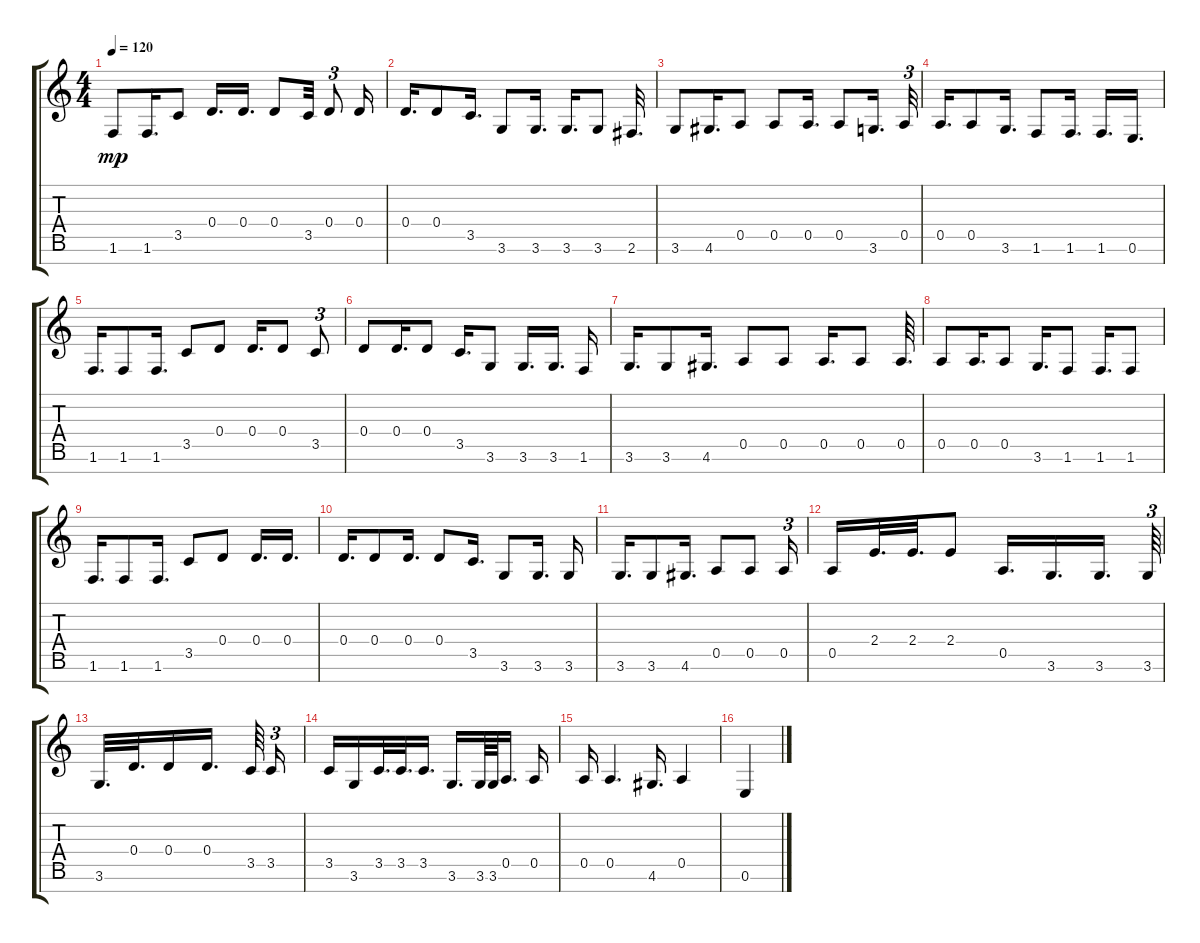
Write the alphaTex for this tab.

\track "" {instrument electricguitarjazz}
\staff {score tabs}
\tuning (E4 B3 G3 D3 A2 E2 B1) {hide}
\ts (4 4)
\tempo 120
\clef g2
\ks c
1.6.8{dy mp} 1.6.16{d} 3.5.8 0.4.16{d} 0.4.16{d} 0.4.8 3.5.32 0.4.8{tu (3 2)} 0.4.16 |
0.4.16{d} 0.4.8 3.5.16{d} 3.6.8 3.6.16{d} 3.6.16{d} 3.6.8 2.6.32{d} |
3.6.8 4.6.16{d} 0.5.8 0.5.8 0.5.16{d} 0.5.8 3.6.16{d} 0.5.32{tu (3 2)} |
0.5.16{d} 0.5.8 3.6.16{d} 1.6.8 1.6.16{d} 1.6.16{d} 0.6.16{d} |
1.6.16{d} 1.6.8 1.6.16{d} 3.5.8 0.4.8 0.4.16{d} 0.4.8 3.5.8{tu (3 2)} |
0.4.8 0.4.16{d} 0.4.8 3.5.16{d} 3.6.8 3.6.16{d} 3.6.16{d} 1.6.16 |
3.6.16{d} 3.6.8 4.6.16{d} 0.5.8 0.5.8 0.5.16{d} 0.5.8 0.5.64{d} |
0.5.8 0.5.16{d} 0.5.8 3.6.16{d} 1.6.8 1.6.16{d} 1.6.8 |
1.6.16{d} 1.6.8 1.6.16{d} 3.5.8 0.4.8 0.4.16{d} 0.4.16{d} |
0.4.16{d} 0.4.8 0.4.16{d} 0.4.8 3.5.16{d} 3.6.8 3.6.16{d} 3.6.16 |
3.6.16{d} 3.6.8 4.6.16{d} 0.5.8 0.5.8 0.5.16{tu (3 2)} |
0.5.16 2.4.32{d} 2.4.32{d} 2.4.8 0.5.16{d} 3.6.16{d} 3.6.16{d} 3.6.64{tu (3 2)} |
3.6.32{d} 0.4.32{d} 0.4.16 0.4.16{d} 3.5.64 3.5.16{tu (3 2)} |
3.5.16 3.6.16 3.5.32{d} 3.5.32{d} 3.5.16{d} 3.6.16{d} 3.6.64 3.6.64 0.5.16{d} 0.5.16 |
0.5.16 0.5.4{d} 4.6.16{d} 0.5.4 |
0.6.4
